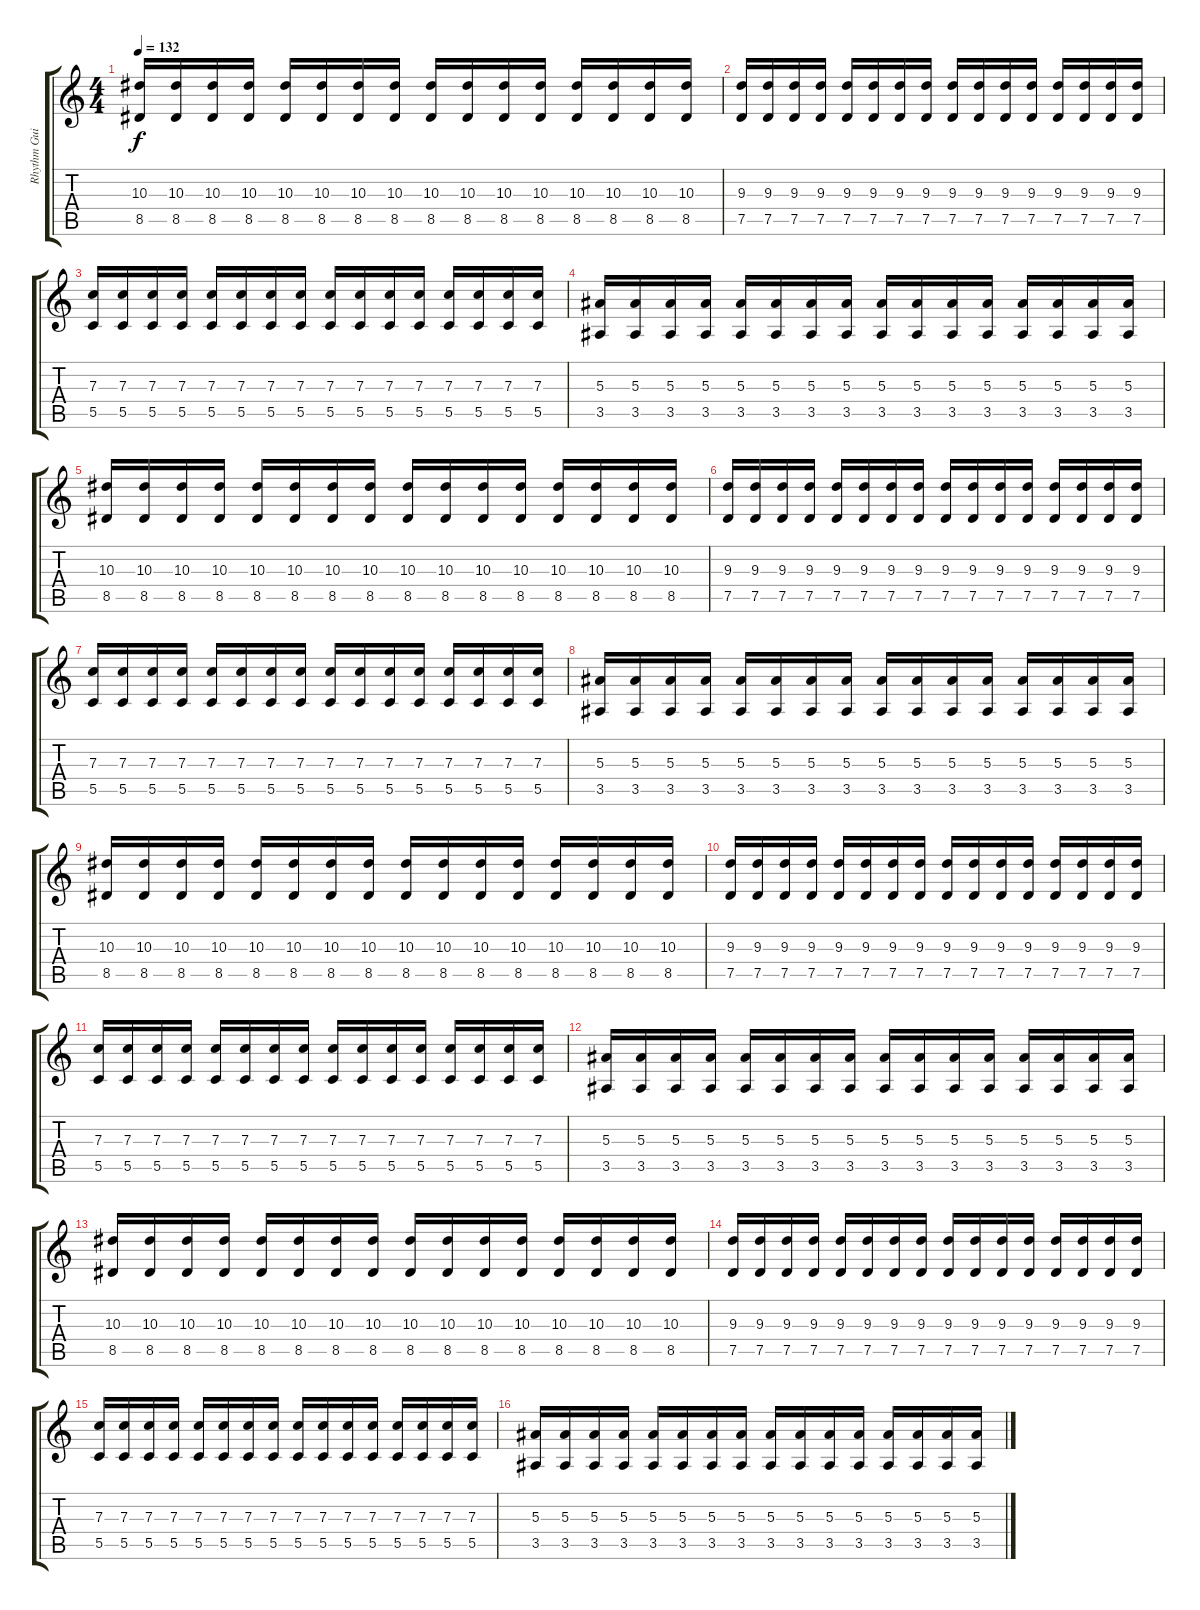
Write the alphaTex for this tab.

\track ("Rhythm Guitar 2" "Rhythm Gui") {instrument distortionguitar}
\staff {score tabs}
\tuning (D4 A3 F3 C3 G2 C2) {hide}
\ts (4 4)
\tempo 132
\clef g2
\ks c
(10.3 8.5).16{dy f} (10.3 8.5).16 (10.3 8.5).16 (10.3 8.5).16 (10.3 8.5).16 (10.3 8.5).16 (10.3 8.5).16 (10.3 8.5).16 (10.3 8.5).16 (10.3 8.5).16 (10.3 8.5).16 (10.3 8.5).16 (10.3 8.5).16 (10.3 8.5).16 (10.3 8.5).16 (10.3 8.5).16 |
(9.3 7.5).16 (9.3 7.5).16 (9.3 7.5).16 (9.3 7.5).16 (9.3 7.5).16 (9.3 7.5).16 (9.3 7.5).16 (9.3 7.5).16 (9.3 7.5).16 (9.3 7.5).16 (9.3 7.5).16 (9.3 7.5).16 (9.3 7.5).16 (9.3 7.5).16 (9.3 7.5).16 (9.3 7.5).16 |
(7.3 5.5).16 (7.3 5.5).16 (7.3 5.5).16 (7.3 5.5).16 (7.3 5.5).16 (7.3 5.5).16 (7.3 5.5).16 (7.3 5.5).16 (7.3 5.5).16 (7.3 5.5).16 (7.3 5.5).16 (7.3 5.5).16 (7.3 5.5).16 (7.3 5.5).16 (7.3 5.5).16 (7.3 5.5).16 |
(5.3 3.5).16 (5.3 3.5).16 (5.3 3.5).16 (5.3 3.5).16 (5.3 3.5).16 (5.3 3.5).16 (5.3 3.5).16 (5.3 3.5).16 (5.3 3.5).16 (5.3 3.5).16 (5.3 3.5).16 (5.3 3.5).16 (5.3 3.5).16 (5.3 3.5).16 (5.3 3.5).16 (5.3 3.5).16 |
(10.3 8.5).16 (10.3 8.5).16 (10.3 8.5).16 (10.3 8.5).16 (10.3 8.5).16 (10.3 8.5).16 (10.3 8.5).16 (10.3 8.5).16 (10.3 8.5).16 (10.3 8.5).16 (10.3 8.5).16 (10.3 8.5).16 (10.3 8.5).16 (10.3 8.5).16 (10.3 8.5).16 (10.3 8.5).16 |
(9.3 7.5).16 (9.3 7.5).16 (9.3 7.5).16 (9.3 7.5).16 (9.3 7.5).16 (9.3 7.5).16 (9.3 7.5).16 (9.3 7.5).16 (9.3 7.5).16 (9.3 7.5).16 (9.3 7.5).16 (9.3 7.5).16 (9.3 7.5).16 (9.3 7.5).16 (9.3 7.5).16 (9.3 7.5).16 |
(7.3 5.5).16 (7.3 5.5).16 (7.3 5.5).16 (7.3 5.5).16 (7.3 5.5).16 (7.3 5.5).16 (7.3 5.5).16 (7.3 5.5).16 (7.3 5.5).16 (7.3 5.5).16 (7.3 5.5).16 (7.3 5.5).16 (7.3 5.5).16 (7.3 5.5).16 (7.3 5.5).16 (7.3 5.5).16 |
(5.3 3.5).16 (5.3 3.5).16 (5.3 3.5).16 (5.3 3.5).16 (5.3 3.5).16 (5.3 3.5).16 (5.3 3.5).16 (5.3 3.5).16 (5.3 3.5).16 (5.3 3.5).16 (5.3 3.5).16 (5.3 3.5).16 (5.3 3.5).16 (5.3 3.5).16 (5.3 3.5).16 (5.3 3.5).16 |
(10.3 8.5).16 (10.3 8.5).16 (10.3 8.5).16 (10.3 8.5).16 (10.3 8.5).16 (10.3 8.5).16 (10.3 8.5).16 (10.3 8.5).16 (10.3 8.5).16 (10.3 8.5).16 (10.3 8.5).16 (10.3 8.5).16 (10.3 8.5).16 (10.3 8.5).16 (10.3 8.5).16 (10.3 8.5).16 |
(9.3 7.5).16 (9.3 7.5).16 (9.3 7.5).16 (9.3 7.5).16 (9.3 7.5).16 (9.3 7.5).16 (9.3 7.5).16 (9.3 7.5).16 (9.3 7.5).16 (9.3 7.5).16 (9.3 7.5).16 (9.3 7.5).16 (9.3 7.5).16 (9.3 7.5).16 (9.3 7.5).16 (9.3 7.5).16 |
(7.3 5.5).16 (7.3 5.5).16 (7.3 5.5).16 (7.3 5.5).16 (7.3 5.5).16 (7.3 5.5).16 (7.3 5.5).16 (7.3 5.5).16 (7.3 5.5).16 (7.3 5.5).16 (7.3 5.5).16 (7.3 5.5).16 (7.3 5.5).16 (7.3 5.5).16 (7.3 5.5).16 (7.3 5.5).16 |
(5.3 3.5).16 (5.3 3.5).16 (5.3 3.5).16 (5.3 3.5).16 (5.3 3.5).16 (5.3 3.5).16 (5.3 3.5).16 (5.3 3.5).16 (5.3 3.5).16 (5.3 3.5).16 (5.3 3.5).16 (5.3 3.5).16 (5.3 3.5).16 (5.3 3.5).16 (5.3 3.5).16 (5.3 3.5).16 |
(10.3 8.5).16 (10.3 8.5).16 (10.3 8.5).16 (10.3 8.5).16 (10.3 8.5).16 (10.3 8.5).16 (10.3 8.5).16 (10.3 8.5).16 (10.3 8.5).16 (10.3 8.5).16 (10.3 8.5).16 (10.3 8.5).16 (10.3 8.5).16 (10.3 8.5).16 (10.3 8.5).16 (10.3 8.5).16 |
(9.3 7.5).16 (9.3 7.5).16 (9.3 7.5).16 (9.3 7.5).16 (9.3 7.5).16 (9.3 7.5).16 (9.3 7.5).16 (9.3 7.5).16 (9.3 7.5).16 (9.3 7.5).16 (9.3 7.5).16 (9.3 7.5).16 (9.3 7.5).16 (9.3 7.5).16 (9.3 7.5).16 (9.3 7.5).16 |
(7.3 5.5).16 (7.3 5.5).16 (7.3 5.5).16 (7.3 5.5).16 (7.3 5.5).16 (7.3 5.5).16 (7.3 5.5).16 (7.3 5.5).16 (7.3 5.5).16 (7.3 5.5).16 (7.3 5.5).16 (7.3 5.5).16 (7.3 5.5).16 (7.3 5.5).16 (7.3 5.5).16 (7.3 5.5).16 |
(5.3 3.5).16 (5.3 3.5).16 (5.3 3.5).16 (5.3 3.5).16 (5.3 3.5).16 (5.3 3.5).16 (5.3 3.5).16 (5.3 3.5).16 (5.3 3.5).16 (5.3 3.5).16 (5.3 3.5).16 (5.3 3.5).16 (5.3 3.5).16 (5.3 3.5).16 (5.3 3.5).16 (5.3 3.5).16
